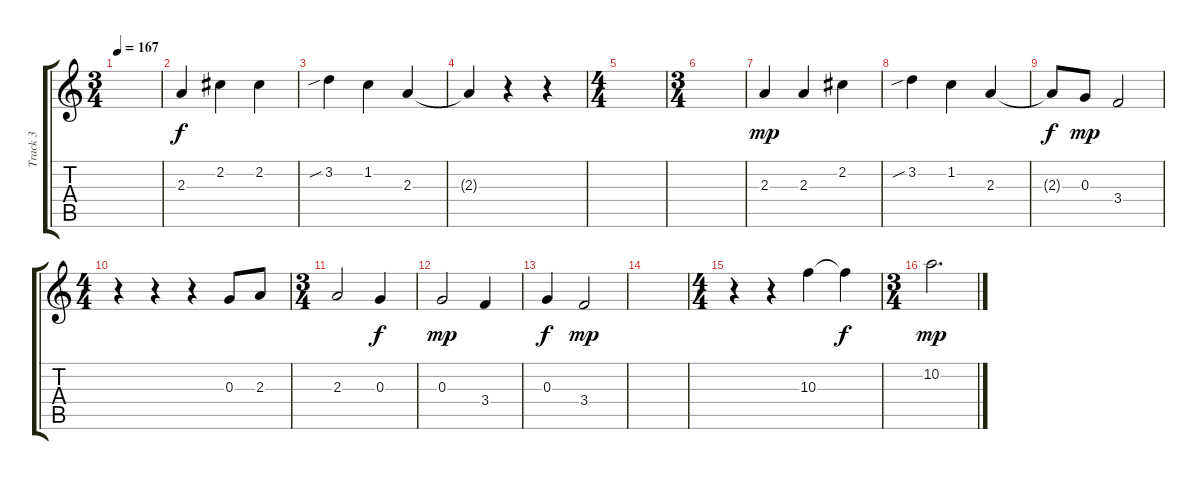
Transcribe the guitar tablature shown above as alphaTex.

\track ("Track 3" "Track 3") {instrument electricguitarjazz}
\staff {score tabs}
\tuning (E4 B3 G3 D3 A2 E2) {hide}
\ts (3 4)
\tempo 167
\clef g2
\ks c
|
2.3.4 2.2.4 2.2.4 |
3.2{sib}.4 1.2.4 2.3.4 |
2.3{t}.4{dy f} r.4 r.4 |
\ts (4 4)
|
\ts (3 4)
|
2.3.4{dy mp} 2.3.4 2.2.4 |
3.2{sib}.4 1.2.4 2.3.4 |
2.3{t}.8{dy f} 0.3.8{dy mp} 3.4.2 |
\ts (4 4)
r.4 r.4 r.4 0.3.8 2.3.8 |
\ts (3 4)
2.3.2 0.3.4{dy f} |
0.3.2{dy mp} 3.4.4 |
0.3.4{dy f} 3.4.2{dy mp} |
|
\ts (4 4)
r.4 r.4 10.3.4 10.3{t}.4{dy f} |
\ts (3 4)
10.2.2{d dy mp}
